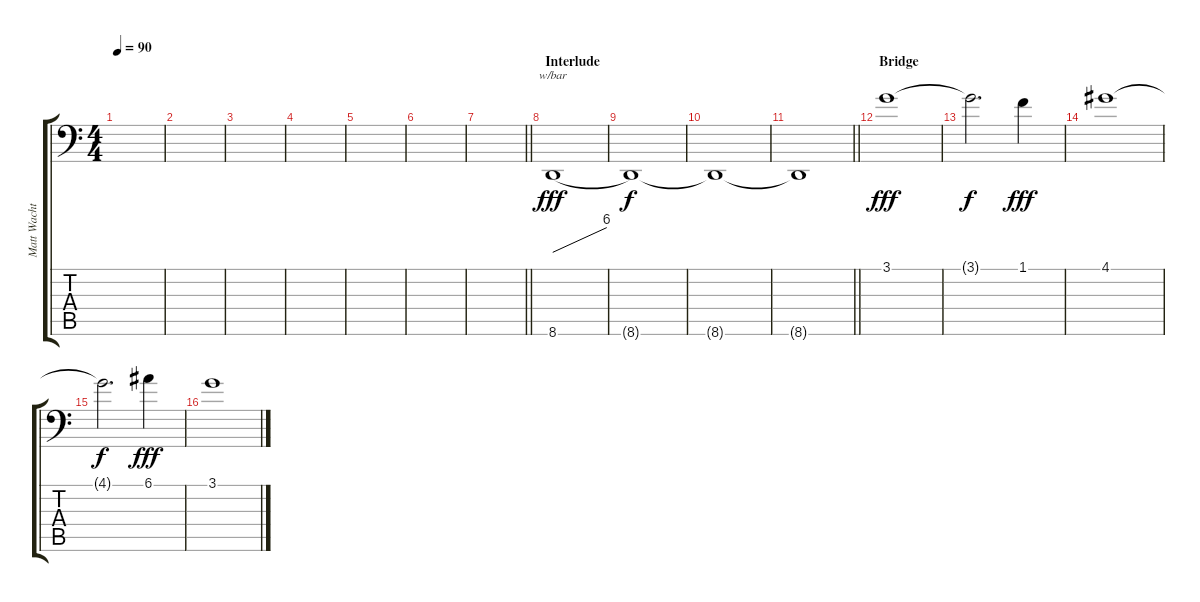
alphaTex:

\track ("Matt Wachter - Keyboard" "Matt Wacht") {instrument pad7halo}
\staff {score tabs}
\tuning (E4 B3 G3 D3 A2 Gb1) {hide}
\ts (4 4)
\tempo 90
\clef f4
\ks c
|
|
|
|
|
|
\barLineRight lightlight
|
\section ("" "Interlude")
8.6.1{tbe (dive default 0 0 60 24) dy fff volume 16 instrument pad7halo} |
8.6{t}.1{dy f} |
8.6{t}.1 |
\barLineRight lightlight
8.6{t}.1 |
\section ("" "Bridge")
3.1.1{dy fff volume 8 instrument pad7halo} |
3.1{t}.2{d dy f} 1.1.4{dy fff} |
4.1.1 |
4.1{t}.2{d dy f} 6.1.4{dy fff} |
3.1.1
